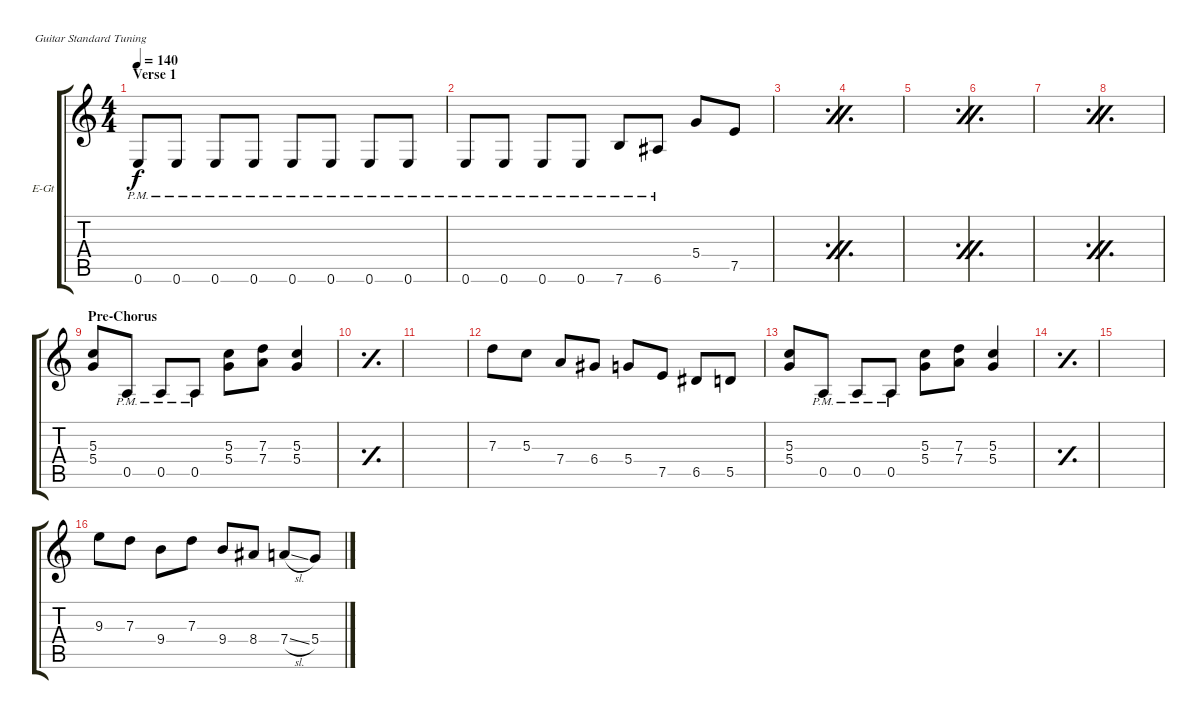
\defaultSystemsLayout 4
\bracketExtendMode groupsimilarinstruments
\firstSystemTrackNameOrientation horizontal
\otherSystemsTrackNameOrientation horizontal
\track ("Lead Guitar" "E-Gt") {instrument distortionguitar}
\staff {score tabs}
\tuning (E4 B3 G3 D3 A2 E2)
\ts (4 4)
\section ("" "Verse 1")
\tempo 140
\clef g2
\scale
0.333333
\ks c
0.6{pm}.8{dy f} 0.6{pm}.8 0.6{pm}.8 0.6{pm}.8 0.6{pm}.8 0.6{pm}.8 0.6{pm}.8 0.6{pm}.8 |
\scale
0.333333 0.6{pm}.8 0.6{pm}.8 0.6{pm}.8 0.6{pm}.8 7.6{pm}.8 6.6{pm}.8 5.4.8 7.5.8 |
\simile firstofdouble
\scale
0.333333 |
\simile secondofdouble
\scale
0.333333 |
\simile firstofdouble
\scale
0.333333 |
\simile secondofdouble
\scale
0.333333 |
\simile firstofdouble
\scale
0.333333 |
\simile secondofdouble
\scale
0.333333 |
\section ("" "Pre-Chorus")
\simile none
\scale
0.333333 (5.3 5.4).8 0.5{pm}.8 0.5{pm}.8 0.5{pm}.8 (5.3 5.4).8 (7.3 7.4).8 (5.3 5.4).4 |
\simile simple
\scale
0.333333 |
\scale
0.333333 |
\simile none
\scale
0.333333 7.3.8 5.3.8 7.4.8 6.4.8 5.4.8 7.5.8 6.5.8 5.5.8 |
\scale
0.333333 (5.3 5.4).8 0.5{pm}.8 0.5{pm}.8 0.5{pm}.8 (5.3 5.4).8 (7.3 7.4).8 (5.3 5.4).4 |
\simile simple
\scale
0.333333 |
\scale
0.333333 |
\simile none
\scale
0.333333 9.3.8 7.3.8 9.4.8 7.3.8 9.4.8 8.4.8 7.4{sl}.8 5.4.8
